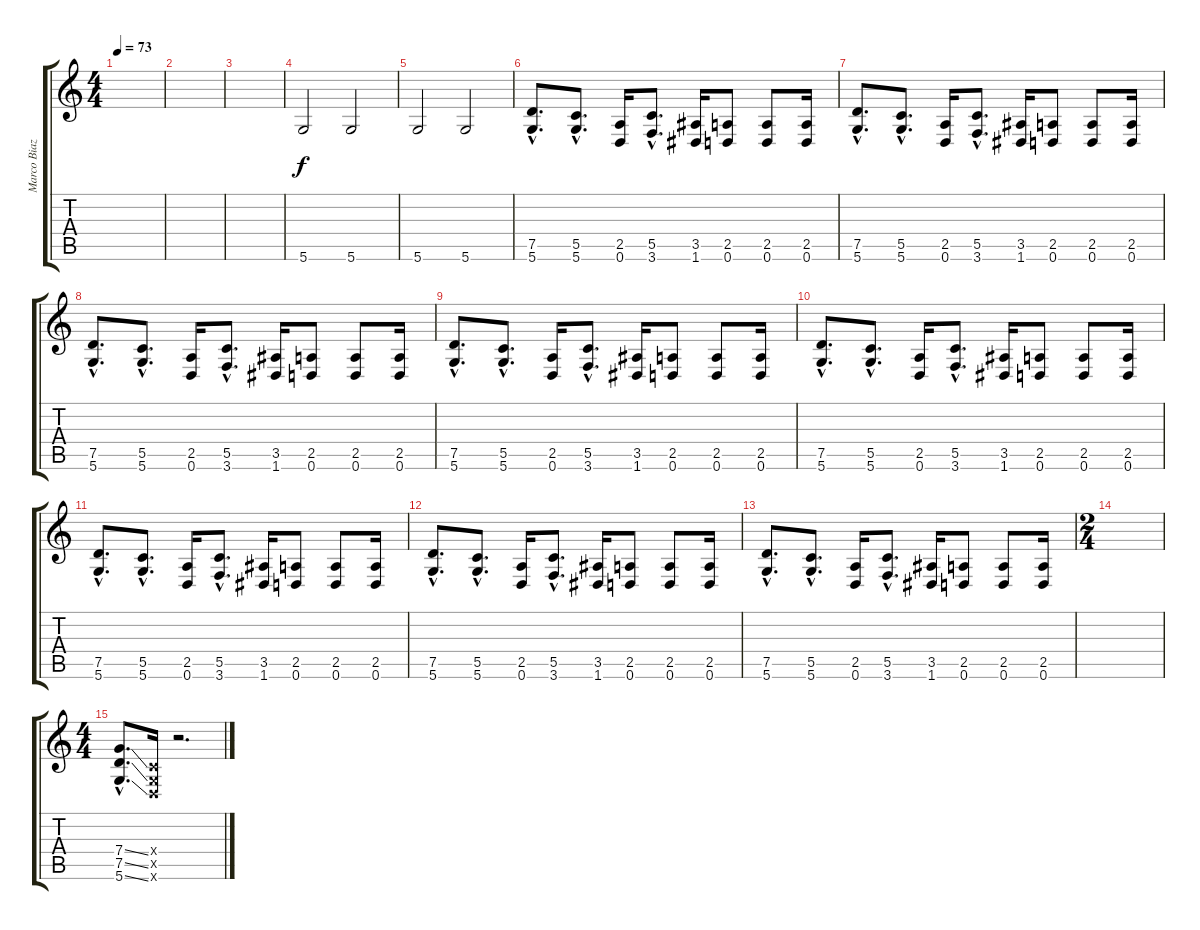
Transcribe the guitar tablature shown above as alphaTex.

\track ("Marco Biazzi" "Marco Biaz") {instrument distortionguitar}
\staff {score tabs}
\tuning (D4 A3 F3 C3 G2 D2) {hide}
\ts (4 4)
\tempo 73
\clef g2
\ks c
|
|
|
5.6.2{volume 8} 5.6.2 |
5.6.2{volume 8} 5.6.2 |
(7.5{hac} 5.6{hac}).8{d volume 16} (5.5{hac} 5.6{hac}).8{d} (2.5 0.6).16 (5.5{hac} 3.6{hac}).8{d} (3.5 1.6).16 (2.5 0.6).8 (2.5 0.6).8 (2.5 0.6).16 |
(7.5{hac} 5.6{hac}).8{d} (5.5{hac} 5.6{hac}).8{d} (2.5 0.6).16 (5.5{hac} 3.6{hac}).8{d} (3.5 1.6).16 (2.5 0.6).8 (2.5 0.6).8 (2.5 0.6).16 |
(7.5{hac} 5.6{hac}).8{d} (5.5{hac} 5.6{hac}).8{d} (2.5 0.6).16 (5.5{hac} 3.6{hac}).8{d} (3.5 1.6).16 (2.5 0.6).8 (2.5 0.6).8 (2.5 0.6).16 |
(7.5{hac} 5.6{hac}).8{d} (5.5{hac} 5.6{hac}).8{d} (2.5 0.6).16 (5.5{hac} 3.6{hac}).8{d} (3.5 1.6).16 (2.5 0.6).8 (2.5 0.6).8 (2.5 0.6).16 |
(7.5{hac} 5.6{hac}).8{d} (5.5{hac} 5.6{hac}).8{d} (2.5 0.6).16 (5.5{hac} 3.6{hac}).8{d} (3.5 1.6).16 (2.5 0.6).8 (2.5 0.6).8 (2.5 0.6).16 |
(7.5{hac} 5.6{hac}).8{d} (5.5{hac} 5.6{hac}).8{d} (2.5 0.6).16 (5.5{hac} 3.6{hac}).8{d} (3.5 1.6).16 (2.5 0.6).8 (2.5 0.6).8 (2.5 0.6).16 |
(7.5{hac} 5.6{hac}).8{d} (5.5{hac} 5.6{hac}).8{d} (2.5 0.6).16 (5.5{hac} 3.6{hac}).8{d} (3.5 1.6).16 (2.5 0.6).8 (2.5 0.6).8 (2.5 0.6).16 |
(7.5{hac} 5.6{hac}).8{d} (5.5{hac} 5.6{hac}).8{d} (2.5 0.6).16 (5.5{hac} 3.6{hac}).8{d} (3.5 1.6).16 (2.5 0.6).8 (2.5 0.6).8 (2.5 0.6).16 |
\ts (2 4)
|
\ts (4 4)
(7.4{ss hac} 7.5{ss hac} 5.6{ss hac}).8{d} (0.4{x} 0.5{x} 0.6{x}).16 r.2{d}
